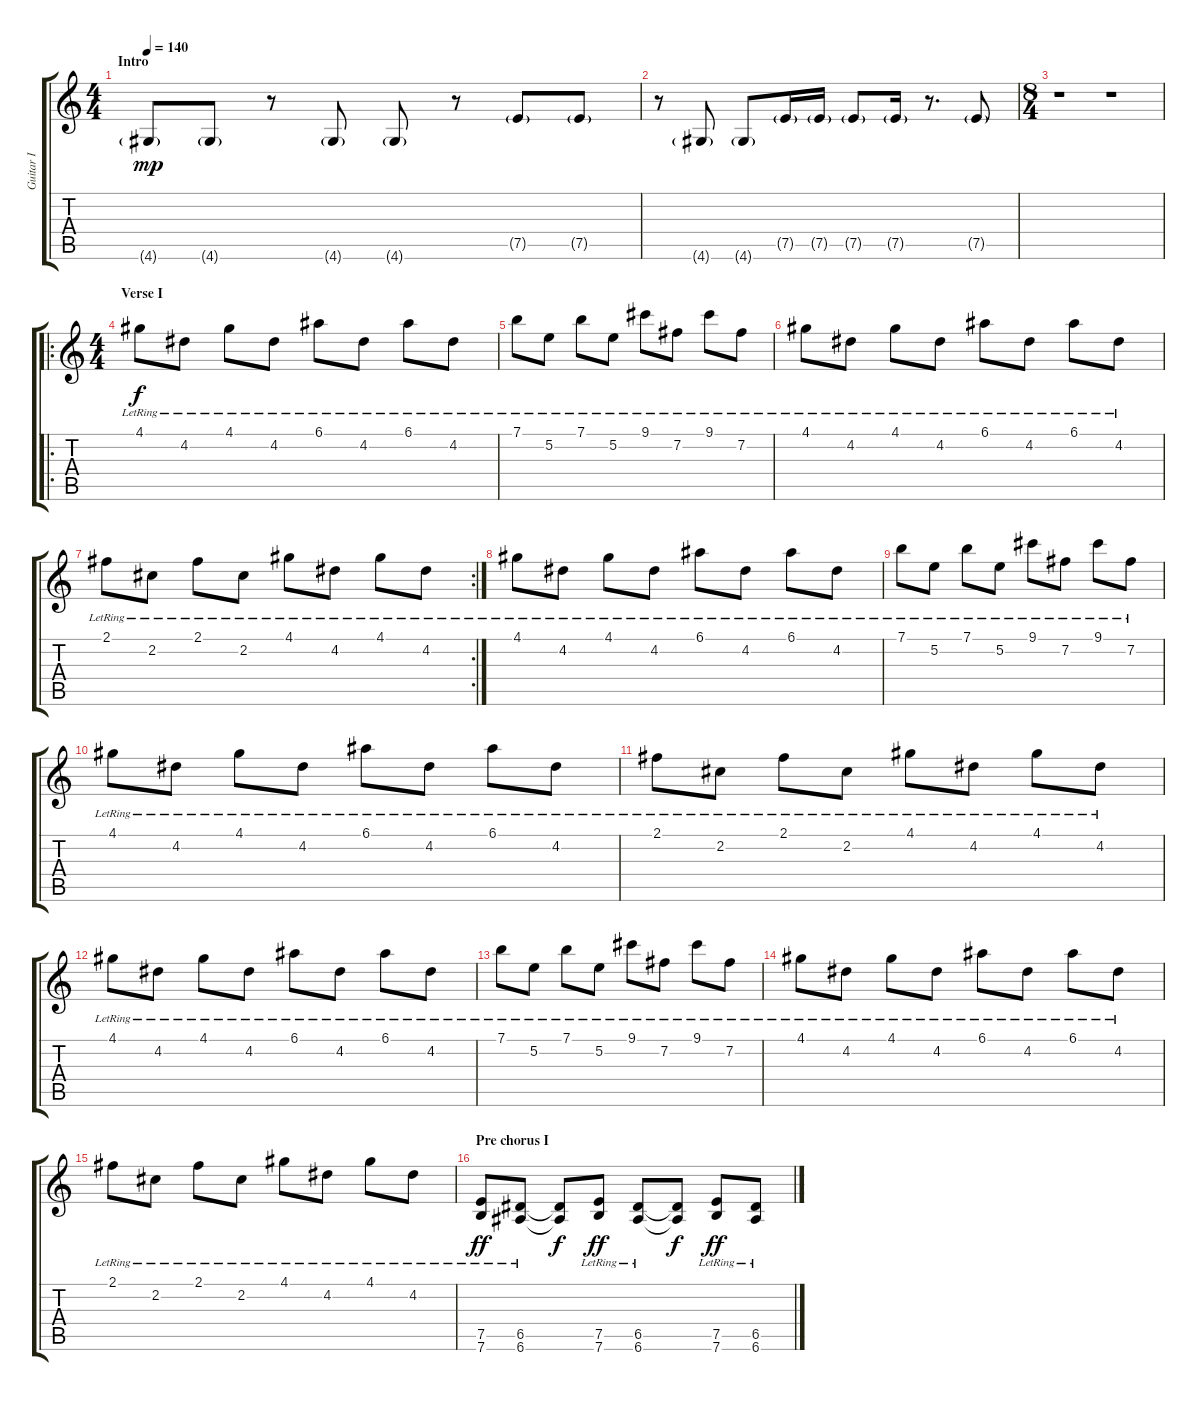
\track ("Guitar I" "Guitar I") {instrument distortionguitar}
\staff {score tabs}
\tuning (E4 B3 G3 D3 A2 E2) {hide}
\ts (4 4)
\section ("" "Intro")
\tempo 140
\clef g2
\ks c
4.6{g}.8{dy mp instrument distortionguitar} 4.6{g}.8 r.8 4.6{g}.8 4.6{g}.8 r.8 7.5{g}.8 7.5{g}.8 |
r.8 4.6{g}.8 4.6{g}.8 7.5{g}.16 7.5{g}.16 7.5{g}.8 7.5{g}.16 r.8{d} 7.5{g}.8 |
\ts (8 4)
r.1 r.1 |
\ro
\ts (4 4)
\section ("" "Verse I")
4.1{lr}.8{dy f} 4.2{lr}.8 4.1{lr}.8 4.2{lr}.8 6.1{lr}.8 4.2{lr}.8 6.1{lr}.8 4.2{lr}.8 |
7.1{lr}.8 5.2{lr}.8 7.1{lr}.8 5.2{lr}.8 9.1{lr}.8 7.2{lr}.8 9.1{lr}.8 7.2{lr}.8 |
4.1{lr}.8 4.2{lr}.8 4.1{lr}.8 4.2{lr}.8 6.1{lr}.8 4.2{lr}.8 6.1{lr}.8 4.2{lr}.8 |
\rc 2
2.1{lr}.8 2.2{lr}.8 2.1{lr}.8 2.2{lr}.8 4.1{lr}.8 4.2{lr}.8 4.1{lr}.8 4.2{lr}.8 |
4.1{lr}.8 4.2{lr}.8 4.1{lr}.8 4.2{lr}.8 6.1{lr}.8 4.2{lr}.8 6.1{lr}.8 4.2{lr}.8 |
7.1{lr}.8 5.2{lr}.8 7.1{lr}.8 5.2{lr}.8 9.1{lr}.8 7.2{lr}.8 9.1{lr}.8 7.2{lr}.8 |
4.1{lr}.8 4.2{lr}.8 4.1{lr}.8 4.2{lr}.8 6.1{lr}.8 4.2{lr}.8 6.1{lr}.8 4.2{lr}.8 |
2.1{lr}.8 2.2{lr}.8 2.1{lr}.8 2.2{lr}.8 4.1{lr}.8 4.2{lr}.8 4.1{lr}.8 4.2{lr}.8 |
4.1{lr}.8 4.2{lr}.8 4.1{lr}.8 4.2{lr}.8 6.1{lr}.8 4.2{lr}.8 6.1{lr}.8 4.2{lr}.8 |
7.1{lr}.8 5.2{lr}.8 7.1{lr}.8 5.2{lr}.8 9.1{lr}.8 7.2{lr}.8 9.1{lr}.8 7.2{lr}.8 |
4.1{lr}.8 4.2{lr}.8 4.1{lr}.8 4.2{lr}.8 6.1{lr}.8 4.2{lr}.8 6.1{lr}.8 4.2{lr}.8 |
2.1{lr}.8 2.2{lr}.8 2.1{lr}.8 2.2{lr}.8 4.1{lr}.8 4.2{lr}.8 4.1{lr}.8 4.2{lr}.8 |
\section ("" "Pre chorus I")
(7.5{lr} 7.6).8{dy ff} (6.5{lr} 6.6).8 (6.5{t} 6.6{t}).8{dy f} (7.5{lr} 7.6).8{dy ff} (6.5{lr} 6.6).8 (6.5{t} 6.6{t}).8{dy f} (7.5{lr} 7.6).8{dy ff} (6.5{lr} 6.6).8
